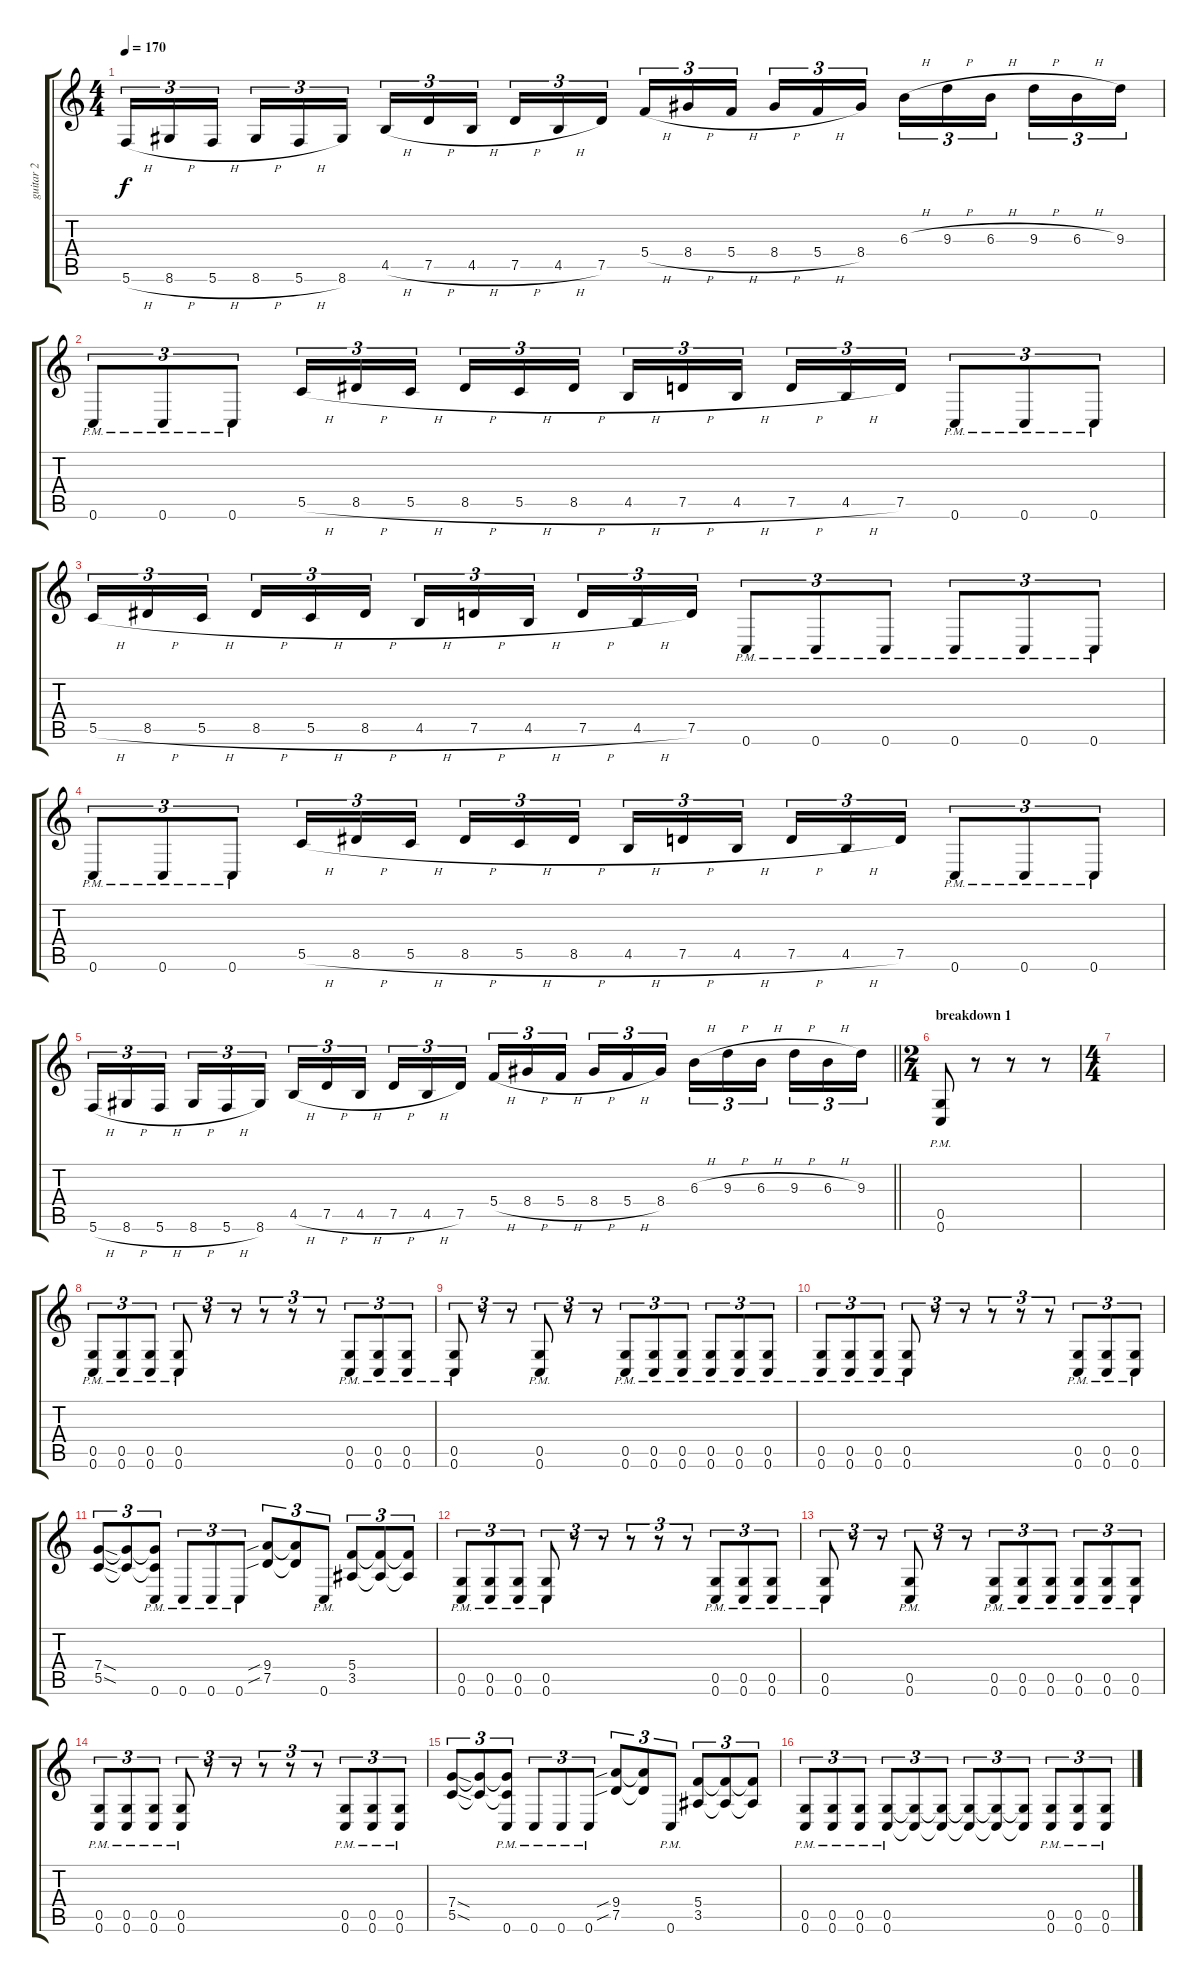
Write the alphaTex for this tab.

\track ("guitar 2" "guitar 2") {instrument distortionguitar}
\staff {score tabs}
\tuning (D4 A3 F3 C3 G2 C2) {hide}
\ts (4 4)
\tempo 170
\clef g2
\ks c
5.6{h}.16{tu (3 2) dy f} 8.6{h}.16{tu (3 2)} 5.6{h}.16{tu (3 2) beam splitsecondary} 8.6{h}.16{tu (3 2)} 5.6{h}.16{tu (3 2)} 8.6.16{tu (3 2)} 4.5{h}.16{tu (3 2)} 7.5{h}.16{tu (3 2)} 4.5{h}.16{tu (3 2) beam splitsecondary} 7.5{h}.16{tu (3 2)} 4.5{h}.16{tu (3 2)} 7.5.16{tu (3 2)} 5.4{h}.16{tu (3 2)} 8.4{h}.16{tu (3 2)} 5.4{h}.16{tu (3 2) beam splitsecondary} 8.4{h}.16{tu (3 2)} 5.4{h}.16{tu (3 2)} 8.4.16{tu (3 2)} 6.3{h}.16{tu (3 2)} 9.3{h}.16{tu (3 2)} 6.3{h}.16{tu (3 2) beam splitsecondary} 9.3{h}.16{tu (3 2)} 6.3{h}.16{tu (3 2)} 9.3.16{tu (3 2)} |
0.6{pm}.8{tu (3 2)} 0.6{pm}.8{tu (3 2)} 0.6{pm}.8{tu (3 2)} 5.5{h}.16{tu (3 2)} 8.5{h}.16{tu (3 2)} 5.5{h}.16{tu (3 2) beam splitsecondary} 8.5{h}.16{tu (3 2)} 5.5{h}.16{tu (3 2)} 8.5{h}.16{tu (3 2)} 4.5{h}.16{tu (3 2)} 7.5{h}.16{tu (3 2)} 4.5{h}.16{tu (3 2) beam splitsecondary} 7.5{h}.16{tu (3 2)} 4.5{h}.16{tu (3 2)} 7.5.16{tu (3 2)} 0.6{pm}.8{tu (3 2)} 0.6{pm}.8{tu (3 2)} 0.6{pm}.8{tu (3 2)} |
5.5{h}.16{tu (3 2)} 8.5{h}.16{tu (3 2)} 5.5{h}.16{tu (3 2) beam splitsecondary} 8.5{h}.16{tu (3 2)} 5.5{h}.16{tu (3 2)} 8.5{h}.16{tu (3 2)} 4.5{h}.16{tu (3 2)} 7.5{h}.16{tu (3 2)} 4.5{h}.16{tu (3 2) beam splitsecondary} 7.5{h}.16{tu (3 2)} 4.5{h}.16{tu (3 2)} 7.5.16{tu (3 2)} 0.6{pm}.8{tu (3 2)} 0.6{pm}.8{tu (3 2)} 0.6{pm}.8{tu (3 2)} 0.6{pm}.8{tu (3 2)} 0.6{pm}.8{tu (3 2)} 0.6{pm}.8{tu (3 2)} |
0.6{pm}.8{tu (3 2)} 0.6{pm}.8{tu (3 2)} 0.6{pm}.8{tu (3 2)} 5.5{h}.16{tu (3 2)} 8.5{h}.16{tu (3 2)} 5.5{h}.16{tu (3 2) beam splitsecondary} 8.5{h}.16{tu (3 2)} 5.5{h}.16{tu (3 2)} 8.5{h}.16{tu (3 2)} 4.5{h}.16{tu (3 2)} 7.5{h}.16{tu (3 2)} 4.5{h}.16{tu (3 2) beam splitsecondary} 7.5{h}.16{tu (3 2)} 4.5{h}.16{tu (3 2)} 7.5.16{tu (3 2)} 0.6{pm}.8{tu (3 2)} 0.6{pm}.8{tu (3 2)} 0.6{pm}.8{tu (3 2)} |
\barLineRight lightlight
5.6{h}.16{tu (3 2)} 8.6{h}.16{tu (3 2)} 5.6{h}.16{tu (3 2) beam splitsecondary} 8.6{h}.16{tu (3 2)} 5.6{h}.16{tu (3 2)} 8.6.16{tu (3 2)} 4.5{h}.16{tu (3 2)} 7.5{h}.16{tu (3 2)} 4.5{h}.16{tu (3 2) beam splitsecondary} 7.5{h}.16{tu (3 2)} 4.5{h}.16{tu (3 2)} 7.5.16{tu (3 2)} 5.4{h}.16{tu (3 2)} 8.4{h}.16{tu (3 2)} 5.4{h}.16{tu (3 2) beam splitsecondary} 8.4{h}.16{tu (3 2)} 5.4{h}.16{tu (3 2)} 8.4.16{tu (3 2)} 6.3{h}.16{tu (3 2)} 9.3{h}.16{tu (3 2)} 6.3{h}.16{tu (3 2) beam splitsecondary} 9.3{h}.16{tu (3 2)} 6.3{h}.16{tu (3 2)} 9.3.16{tu (3 2)} |
\ts (2 4)
\section ("" "breakdown 1")
(0.5 0.6{pm}).8 r.8 r.8 r.8 |
\ts (4 4)
|
(0.5{pm} 0.6{pm}).8{tu (3 2)} (0.5{pm} 0.6{pm}).8{tu (3 2)} (0.5{pm} 0.6{pm}).8{tu (3 2)} (0.5{pm} 0.6{pm}).8{tu (3 2)} r.8{tu (3 2)} r.8{tu (3 2)} r.8{tu (3 2)} r.8{tu (3 2)} r.8{tu (3 2)} (0.5{pm} 0.6{pm}).8{tu (3 2)} (0.5{pm} 0.6{pm}).8{tu (3 2)} (0.5{pm} 0.6{pm}).8{tu (3 2)} |
(0.5{pm} 0.6{pm}).8{tu (3 2)} r.8{tu (3 2)} r.8{tu (3 2)} (0.5{pm} 0.6{pm}).8{tu (3 2)} r.8{tu (3 2)} r.8{tu (3 2)} (0.5{pm} 0.6{pm}).8{tu (3 2)} (0.5{pm} 0.6{pm}).8{tu (3 2)} (0.5{pm} 0.6{pm}).8{tu (3 2)} (0.5{pm} 0.6{pm}).8{tu (3 2)} (0.5{pm} 0.6{pm}).8{tu (3 2)} (0.5{pm} 0.6{pm}).8{tu (3 2)} |
(0.5{pm} 0.6{pm}).8{tu (3 2)} (0.5{pm} 0.6{pm}).8{tu (3 2)} (0.5{pm} 0.6{pm}).8{tu (3 2)} (0.5{pm} 0.6{pm}).8{tu (3 2)} r.8{tu (3 2)} r.8{tu (3 2)} r.8{tu (3 2)} r.8{tu (3 2)} r.8{tu (3 2)} (0.5{pm} 0.6{pm}).8{tu (3 2)} (0.5{pm} 0.6{pm}).8{tu (3 2)} (0.5{pm} 0.6{pm}).8{tu (3 2)} |
(7.4{sod} 5.5{sod}).8{tu (3 2)} (7.4{t} 5.5{t}).8{tu (3 2)} (7.4{t} 5.5{t} 0.6{pm}).8{tu (3 2)} 0.6{pm}.8{tu (3 2)} 0.6{pm}.8{tu (3 2)} 0.6{pm}.8{tu (3 2)} (9.4{sib} 7.5{sib}).8{tu (3 2)} (9.4{t} 7.5{t}).8{tu (3 2)} 0.6{pm}.8{tu (3 2)} (5.4 3.5).8{tu (3 2)} (5.4{t} 3.5{t}).8{tu (3 2)} (5.4{t} 3.5{t}).8{tu (3 2)} |
(0.5{pm} 0.6{pm}).8{tu (3 2)} (0.5{pm} 0.6{pm}).8{tu (3 2)} (0.5{pm} 0.6{pm}).8{tu (3 2)} (0.5{pm} 0.6{pm}).8{tu (3 2)} r.8{tu (3 2)} r.8{tu (3 2)} r.8{tu (3 2)} r.8{tu (3 2)} r.8{tu (3 2)} (0.5{pm} 0.6{pm}).8{tu (3 2)} (0.5{pm} 0.6{pm}).8{tu (3 2)} (0.5{pm} 0.6{pm}).8{tu (3 2)} |
(0.5{pm} 0.6{pm}).8{tu (3 2)} r.8{tu (3 2)} r.8{tu (3 2)} (0.5{pm} 0.6{pm}).8{tu (3 2)} r.8{tu (3 2)} r.8{tu (3 2)} (0.5{pm} 0.6{pm}).8{tu (3 2)} (0.5{pm} 0.6{pm}).8{tu (3 2)} (0.5{pm} 0.6{pm}).8{tu (3 2)} (0.5{pm} 0.6{pm}).8{tu (3 2)} (0.5{pm} 0.6{pm}).8{tu (3 2)} (0.5{pm} 0.6{pm}).8{tu (3 2)} |
(0.5{pm} 0.6{pm}).8{tu (3 2)} (0.5{pm} 0.6{pm}).8{tu (3 2)} (0.5{pm} 0.6{pm}).8{tu (3 2)} (0.5{pm} 0.6{pm}).8{tu (3 2)} r.8{tu (3 2)} r.8{tu (3 2)} r.8{tu (3 2)} r.8{tu (3 2)} r.8{tu (3 2)} (0.5{pm} 0.6{pm}).8{tu (3 2)} (0.5{pm} 0.6{pm}).8{tu (3 2)} (0.5{pm} 0.6{pm}).8{tu (3 2)} |
(7.4{sod} 5.5{sod}).8{tu (3 2)} (7.4{t} 5.5{t}).8{tu (3 2)} (7.4{t} 5.5{t} 0.6{pm}).8{tu (3 2)} 0.6{pm}.8{tu (3 2)} 0.6{pm}.8{tu (3 2)} 0.6{pm}.8{tu (3 2)} (9.4{sib} 7.5{sib}).8{tu (3 2)} (9.4{t} 7.5{t}).8{tu (3 2)} 0.6{pm}.8{tu (3 2)} (5.4 3.5).8{tu (3 2)} (5.4{t} 3.5{t}).8{tu (3 2)} (5.4{t} 3.5{t}).8{tu (3 2)} |
(0.5{pm} 0.6{pm}).8{tu (3 2)} (0.5{pm} 0.6{pm}).8{tu (3 2)} (0.5{pm} 0.6{pm}).8{tu (3 2)} (0.5{pm} 0.6{pm}).8{tu (3 2)} (0.5{t} 0.6{t}).8{tu (3 2)} (0.5{t} 0.6{t}).8{tu (3 2)} (0.5{t} 0.6{t}).8{tu (3 2)} (0.5{t} 0.6{t}).8{tu (3 2)} (0.5{t} 0.6{t}).8{tu (3 2)} (0.5{pm} 0.6{pm}).8{tu (3 2)} (0.5{pm} 0.6{pm}).8{tu (3 2)} (0.5{pm} 0.6{pm}).8{tu (3 2)}
